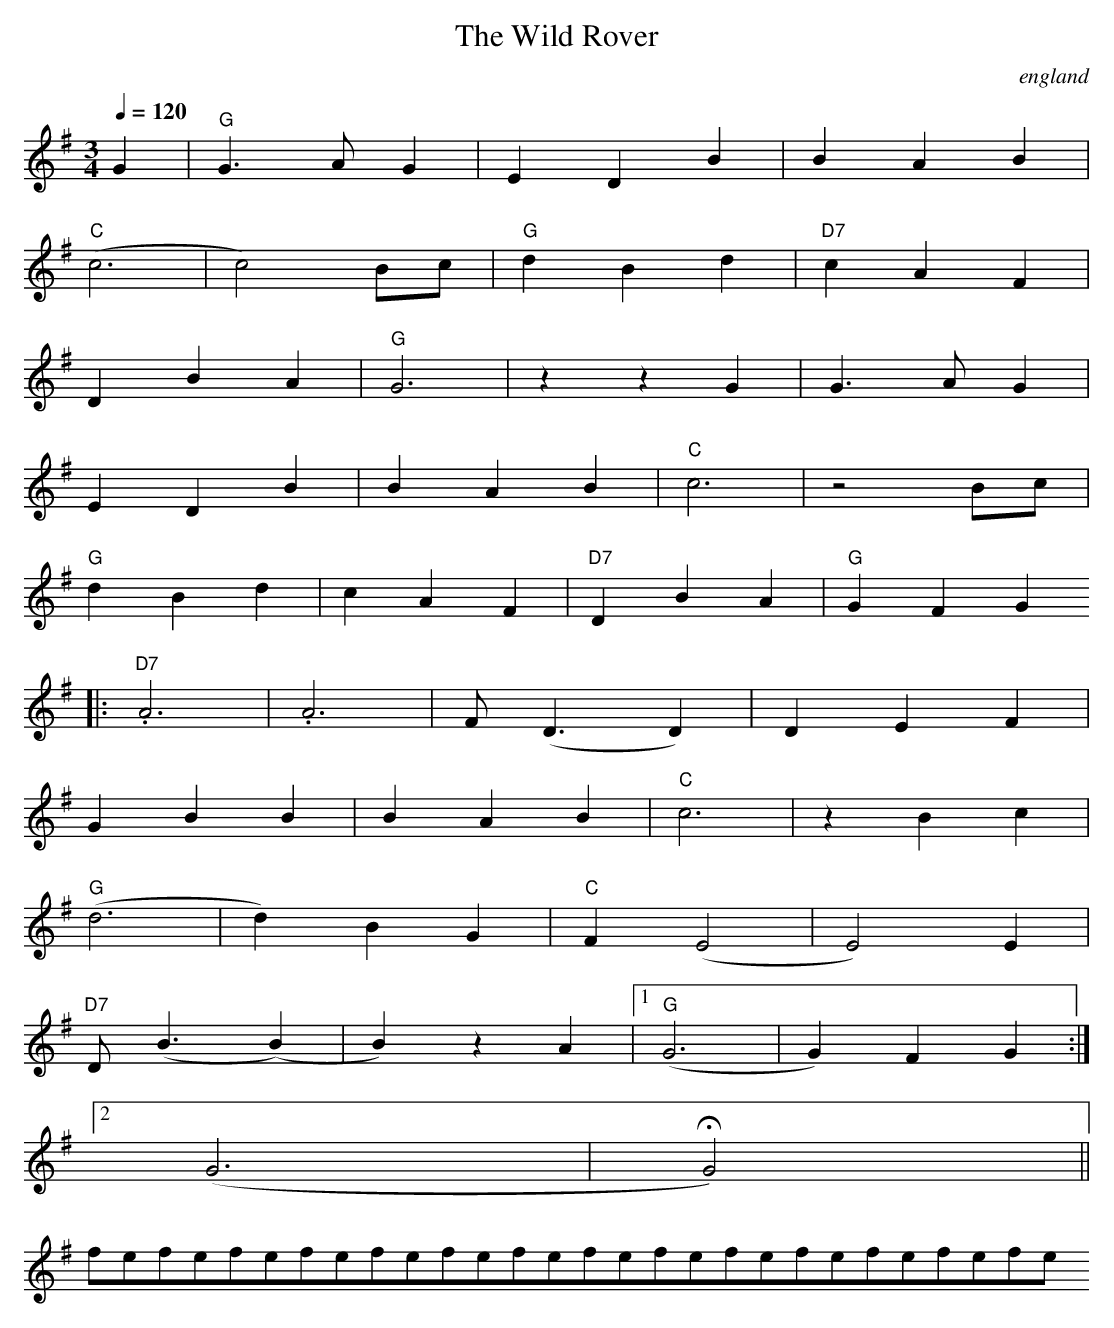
X:1
T:The Wild Rover
O:england
M:3/4
L:1/8
Q:1/4=120
K:G
V:1
G2 |"G" G3 AG2 |E2 D2 B2 |B2 A2 B2 |
"C" (c6 |c4) Bc |"G" d2 B2 d2 |"D7" c2 A2 F2 |
D2 B2 A2 |"G" G6 |z2 z2 G2 |G3 AG2 |
E2 D2 B2 |B2 A2 B2 |"C" c6 |z4 Bc |
"G" d2 B2 d2 |c2 A2 F2 |"D7" D2 B2 A2 |"G" G2 F2 G2
|:"D7" .A6 |.A6 |F(D3 D2) |[D2z4]E2 F2 |
[G2z2]B2 B2 |B2 A2 B2 |"C" c6 |z2 B2 c2 |
"G" (d6 |d2) B2 G2 |"C" F2 (E4 |E4) E2 |
"D7" D(B3 (B2) |B2) z2 A2 |1 "G" (G6 |G2) F2 G2 :|2
(G6 |HG4) ||
finefinefinefinefinefinefinefinefinefinefinefinefinefine
